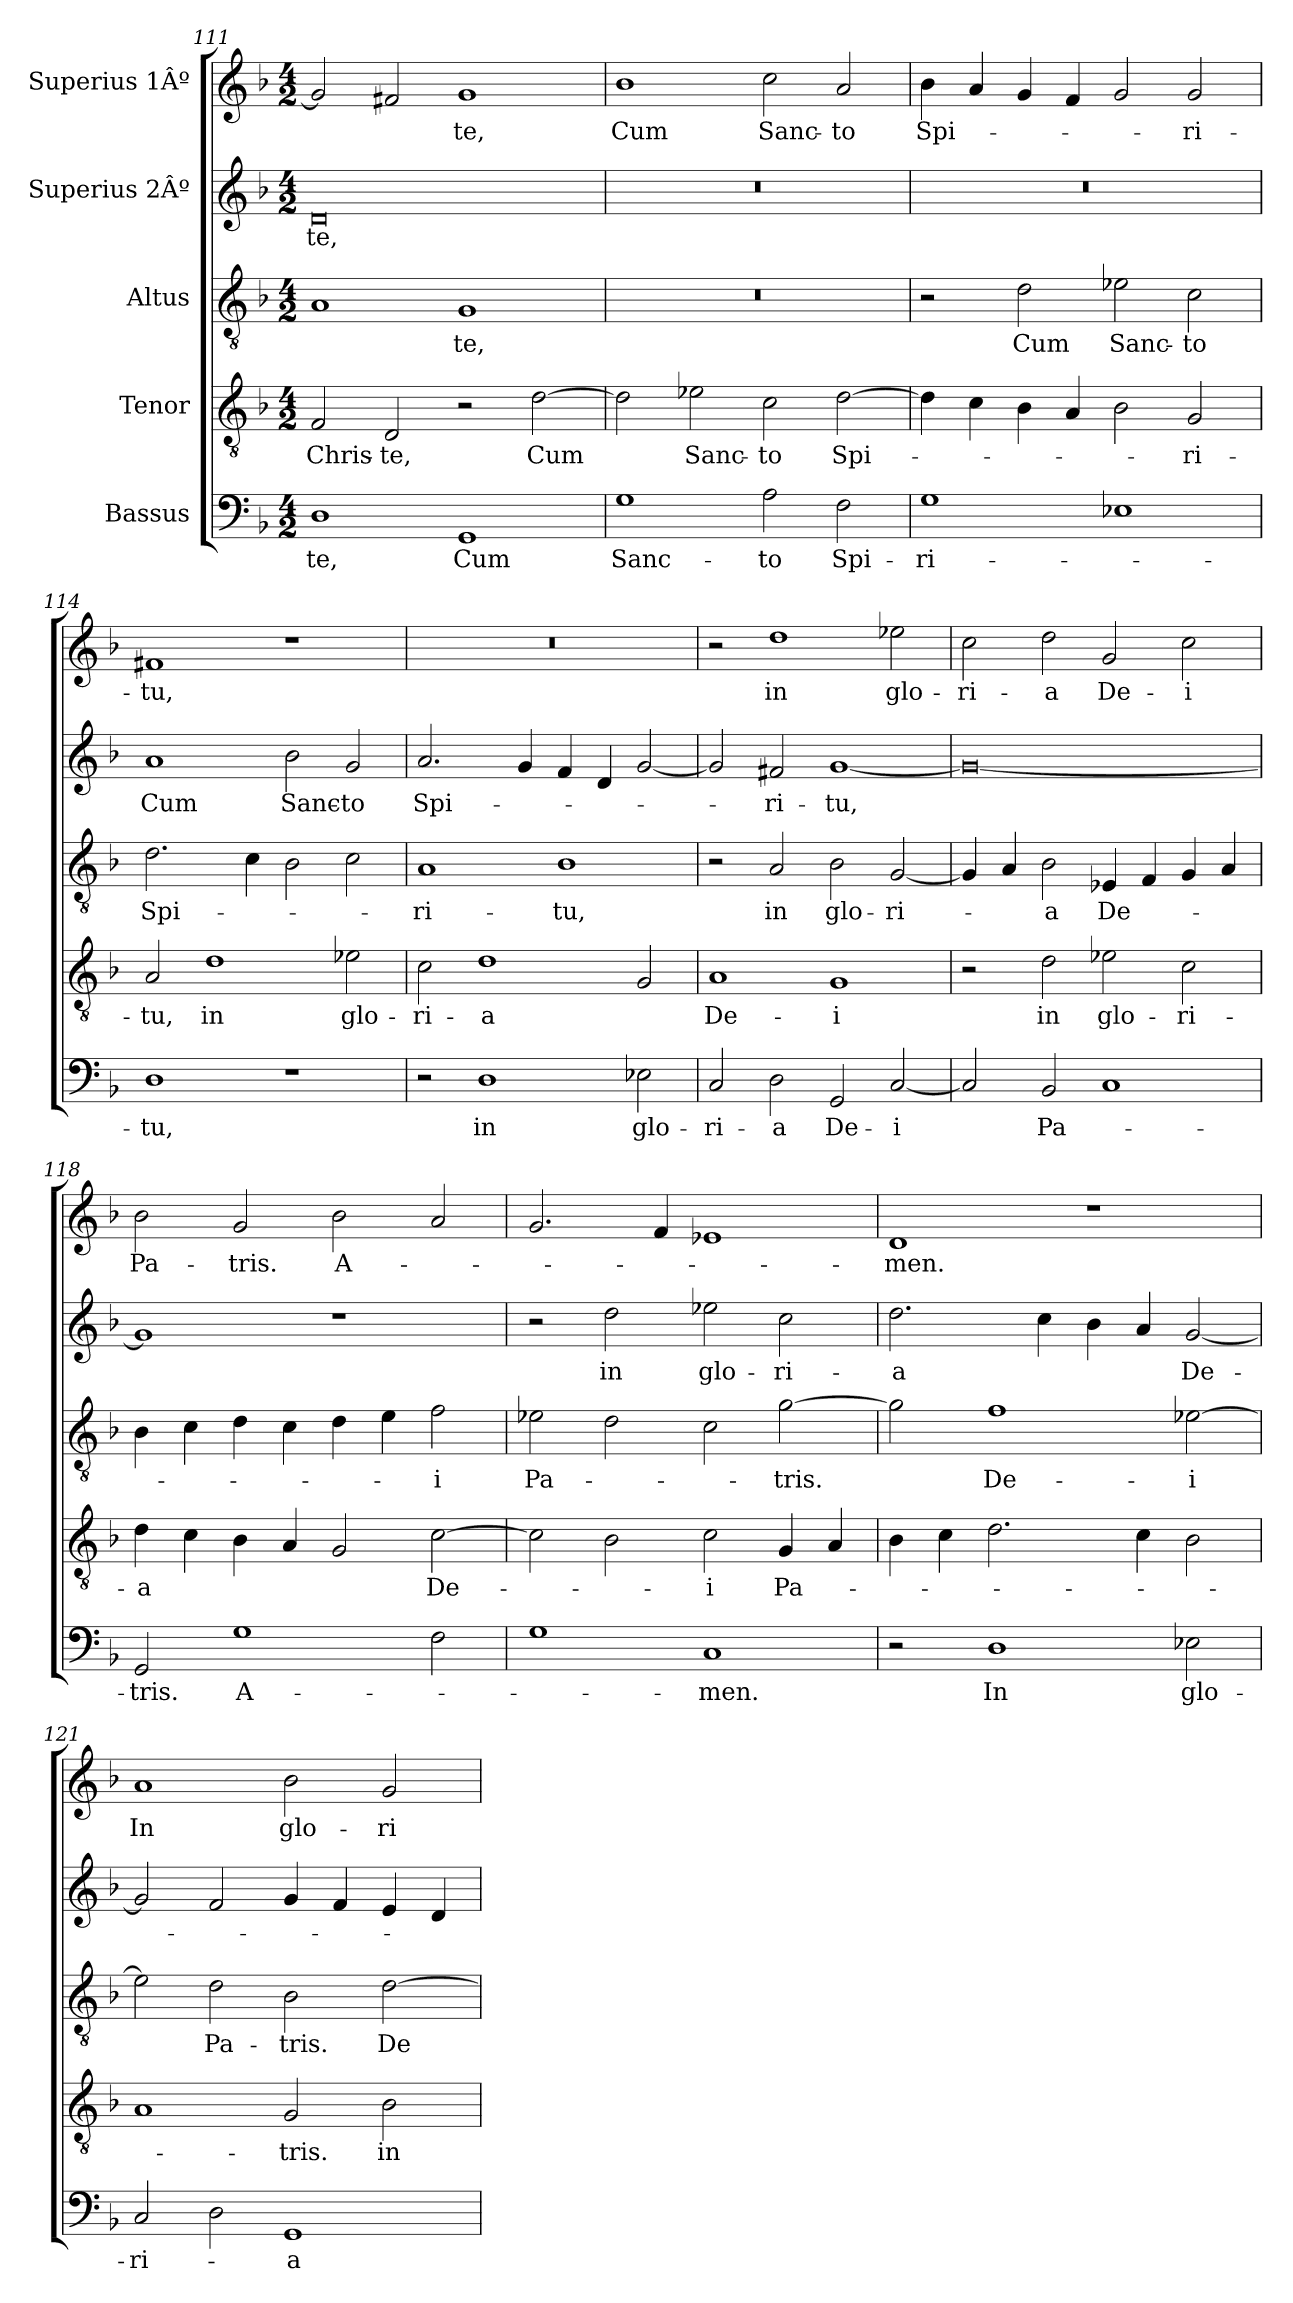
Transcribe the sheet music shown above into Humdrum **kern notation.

**kern	**text	**kern	**text	**kern	**text	**kern	**text	**kern	**text
*part5	*part5	*part4	*part4	*part3	*part3	*part2	*part2	*part1	*part1
*staff5	*staff5	*staff4	*staff4	*staff3	*staff3	*staff2	*staff2	*staff1	*staff1
*I"Bassus	*	*I"Tenor	*	*I"Altus	*	*I"Superius 2Âº	*	*I"Superius 1Âº	*
*clefF4	*	*clefGv2	*	*clefGv2	*	*clefG2	*	*clefG2	*
*k[b-]	*	*k[b-]	*	*k[b-]	*	*k[b-]	*	*k[b-]	*
*M4/2	*	*M4/2	*	*M4/2	*	*M4/2	*	*M4/2	*
=111	=111	=111	=111	=111	=111	=111	=111	=111	=111
1D\	-te,	2F/	Chris-	1A/	.	0d/	-te,	2g/]	.
.	.	2D/	-te,	.	.	.	.	2f#X/	.
1GG/	Cum	2r	.	1G/	-te,	.	.	1g/	-te,
.	.	[2d\	Cum	.	.	.	.	.	.
=112	=112	=112	=112	=112	=112	=112	=112	=112	=112
1G\	Sanc-	2d\]	.	0r	.	0r	.	1b-\	Cum
.	.	2e-X\	Sanc-	.	.	.	.	.	.
2A\	-to	2c\	-to	.	.	.	.	2cc\	Sanc-
2F\	Spi-	[2d\	Spi-	.	.	.	.	2a/	-to
=113	=113	=113	=113	=113	=113	=113	=113	=113	=113
1G\	-ri-	4d\]	.	2r	.	0r	.	4b-\	Spi-
.	.	4c\	.	.	.	.	.	4a/	.
.	.	4B-\	.	2d\	Cum	.	.	4g/	.
.	.	4A/	.	.	.	.	.	4f/	.
1E-X\	.	2B-\	.	2e-X\	Sanc-	.	.	2g/	.
.	.	2G/	-ri-	2c\	-to	.	.	2g/	-ri-
=114	=114	=114	=114	=114	=114	=114	=114	=114	=114
1D\	-tu,	2A/	-tu,	2.d\	Spi-	1a/	Cum	1f#X/	-tu,
.	.	1d\	in	.	.	.	.	.	.
.	.	.	.	4c\	.	.	.	.	.
1r	.	.	.	2B-\	.	2b-\	Sanc-	1r	.
.	.	2e-X\	glo-	2c\	.	2g/	-to	.	.
=115	=115	=115	=115	=115	=115	=115	=115	=115	=115
2r	.	2c\	-ri-	1A/	-ri-	2.a/	Spi-	0r	.
1D\	in	1d\	-a	.	.	.	.	.	.
.	.	.	.	.	.	4g/	.	.	.
.	.	.	.	1B-\	-tu,	4f/	.	.	.
.	.	.	.	.	.	4d/	.	.	.
2E-X\	glo-	2G/	.	.	.	[2g/	.	.	.
=116	=116	=116	=116	=116	=116	=116	=116	=116	=116
2C/	-ri-	1A/	De-	2r	.	2g/]	.	2r	.
2D\	-a	.	.	2A/	in	2f#X/	-ri-	1dd\	in
2GG/	De-	1G/	-i	2B-\	glo-	[1g/	-tu,	.	.
[2C/	-i	.	.	[2G/	-ri-	.	.	2ee-X\	glo-
=117	=117	=117	=117	=117	=117	=117	=117	=117	=117
2C/]	.	2r	.	4G/]	.	0g/_	.	2cc\	-ri-
.	.	.	.	4A/	.	.	.	.	.
2BB-/	Pa-	2d\	in	2B-\	-a	.	.	2dd\	-a
1C/	.	2e-X\	glo-	4E-X/	De-	.	.	2g/	De-
.	.	.	.	4F/	.	.	.	.	.
.	.	2c\	-ri-	4G/	.	.	.	2cc\	-i
.	.	.	.	4A/	.	.	.	.	.
=118	=118	=118	=118	=118	=118	=118	=118	=118	=118
2GG/	-tris.	4d\	-a	4B-\	.	1g/]	.	2b-\	Pa-
.	.	4c\	.	4c\	.	.	.	.	.
1G\	A-	4B-\	.	4d\	.	.	.	2g/	-tris.
.	.	4A/	.	4c\	.	.	.	.	.
.	.	2G/	.	4d\	.	1r	.	2b-\	A-
.	.	.	.	4e\	.	.	.	.	.
2F\	.	[2c\	De-	2f\	-i	.	.	2a/	.
=119	=119	=119	=119	=119	=119	=119	=119	=119	=119
1G\	.	2c\]	.	2e-X\	Pa-	2r	.	2.g/	.
.	.	2B-\	.	2d\	.	2dd\	in	.	.
.	.	.	.	.	.	.	.	4f/	.
1C/	-men.	2c\	-i	2c\	.	2ee-X\	glo-	1e-X/	.
.	.	4G/	Pa-	[2g\	-tris.	2cc\	-ri-	.	.
.	.	4A/	.	.	.	.	.	.	.
=120	=120	=120	=120	=120	=120	=120	=120	=120	=120
2r	.	4B-\	.	2g\]	.	2.dd\	-a	1d/	-men.
.	.	4c\	.	.	.	.	.	.	.
1D\	In	2.d\	.	1f\	De-	.	.	.	.
.	.	.	.	.	.	4cc\	.	.	.
.	.	.	.	.	.	4b-\	.	1r	.
.	.	4c\	.	.	.	4a/	.	.	.
2E-X\	glo-	2B-\	.	[2e-X\	-i	[2g/	De-	.	.
=121	=121	=121	=121	=121	=121	=121	=121	=121	=121
2C/	-ri-	1A/	.	2e-\]	.	2g/]	.	1a/	In
2D\	.	.	.	2d\	Pa-	2f/	.	.	.
1GG/	-a	2G/	-tris.	2B-\	-tris.	4g/	.	2b-\	glo-
.	.	.	.	.	.	4f/	.	.	.
.	.	2B-\	in	[2d\	De-	4e/	.	2g/	-ri-
.	.	.	.	.	.	4d/	.	.	.
=	=	=	=	=	=	=	=	=	=
*-	*-	*-	*-	*-	*-	*-	*-	*-	*-
